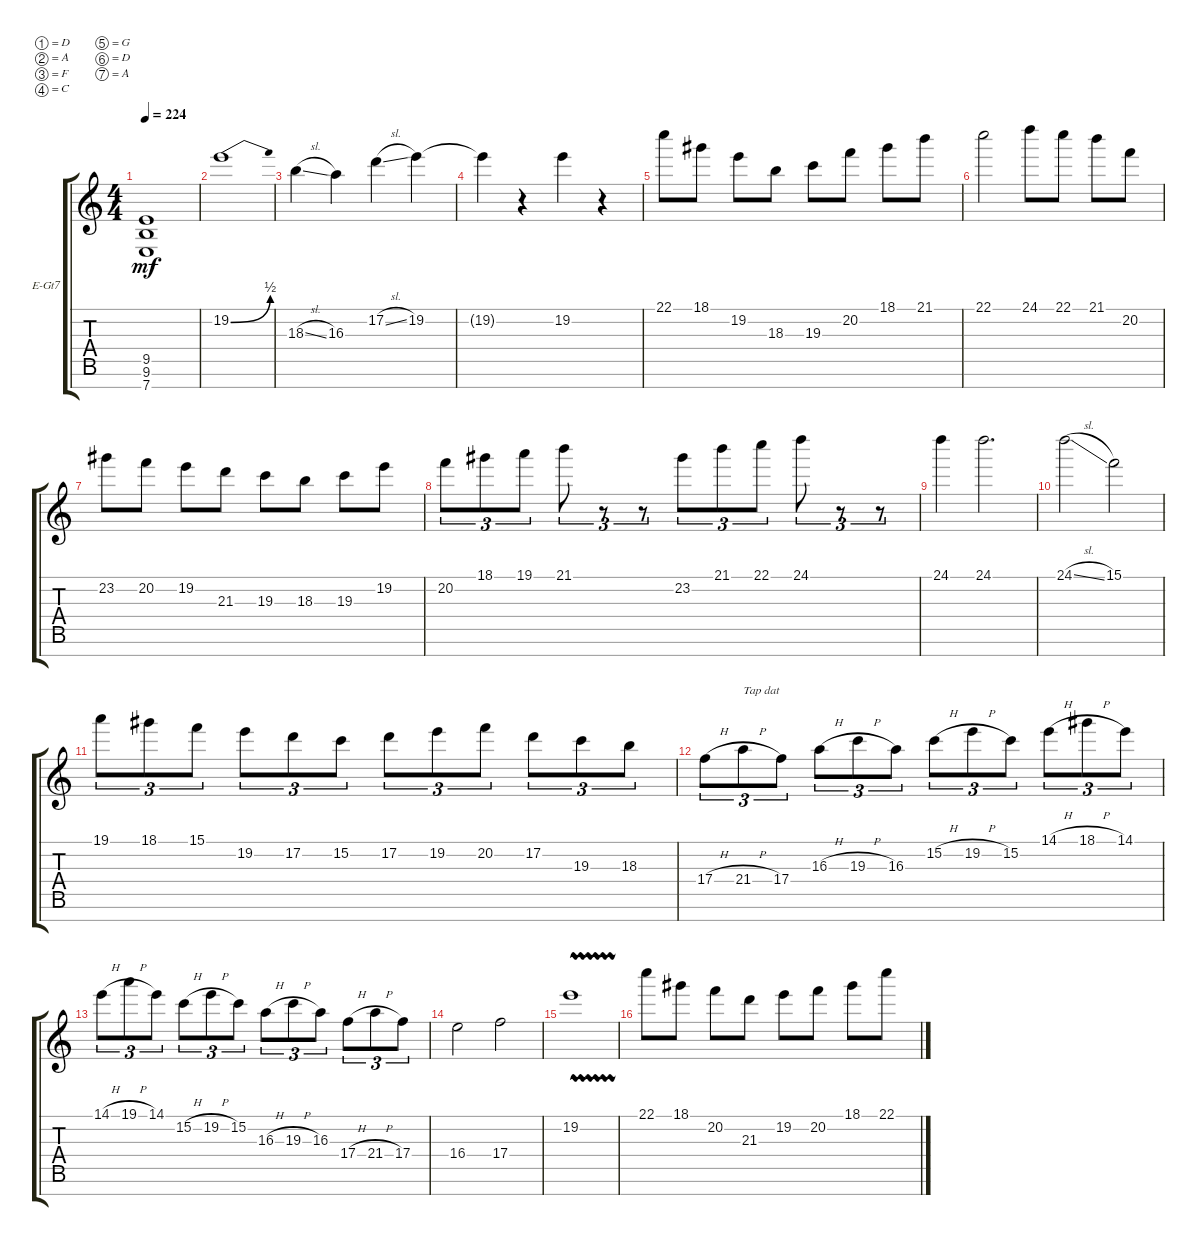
\defaultSystemsLayout 4
\bracketExtendMode groupsimilarinstruments
\firstSystemTrackNameOrientation horizontal
\otherSystemsTrackNameOrientation horizontal
\track ("Electric Guitar" "E-Gt7") {instrument distortionguitar}
\staff {score tabs}
\tuning (D4 A3 F3 C3 G2 D2 A1)
\ts (4 4)
\tempo 224
\clef g2
\ks c
(9.5 7.7 9.6).1{dy mf} |
19.2{be (bend 0 0 15 2)}.1 |
18.3{sl}.4 16.3.4 17.2{sl}.4 19.2.4 |
19.2{t}.4 r.4 19.2.4 r.4 |
22.1.8 18.1.8 19.2.8 18.3.8 19.3.8 20.2.8 18.1.8 21.1.8 |
22.1.2 24.1.8 22.1.8 21.1.8 20.2.8 |
23.2.8 20.2.8{beam split} 19.2.8 21.3.8 19.3.8 18.3.8 19.3.8 19.2.8 |
20.2.8{tu (3 2)} 18.1.8{tu (3 2)} 19.1.8{tu (3 2)} 21.1.8{tu (3 2)} r.8{tu (3 2)} r.8{tu (3 2)} 23.2.8{tu (3 2)} 21.1.8{tu (3 2)} 22.1.8{tu (3 2)} 24.1.8{tu (3 2)} r.8{tu (3 2)} r.8{tu (3 2)} |
24.1.4 24.1.2{d} |
24.1{sl}.2 15.1.2 |
19.1.8{tu (3 2)} 18.1.8{tu (3 2)} 15.1.8{tu (3 2)} 19.2.8{tu (3 2)} 17.2.8{tu (3 2)} 15.2.8{tu (3 2)} 17.2.8{tu (3 2)} 19.2.8{tu (3 2)} 20.2.8{tu (3 2)} 17.2.8{tu (3 2)} 19.3.8{tu (3 2)} 18.3.8{tu (3 2)} |
17.4{h}.8{tu (3 2)} 21.4{h}.8{tu (3 2) txt "Tap dat"} 17.4.8{tu (3 2)} 16.3{h}.8{tu (3 2)} 19.3{h}.8{tu (3 2)} 16.3.8{tu (3 2)} 15.2{h}.8{tu (3 2)} 19.2{h}.8{tu (3 2)} 15.2.8{tu (3 2)} 14.1{h}.8{tu (3 2)} 18.1{h}.8{tu (3 2)} 14.1.8{tu (3 2)} |
14.1{h}.8{tu (3 2)} 19.1{h}.8{tu (3 2)} 14.1.8{tu (3 2)} 15.2{h}.8{tu (3 2)} 19.2{h}.8{tu (3 2)} 15.2.8{tu (3 2)} 16.3{h}.8{tu (3 2)} 19.3{h}.8{tu (3 2)} 16.3.8{tu (3 2)} 17.4{h}.8{tu (3 2)} 21.4{h}.8{tu (3 2)} 17.4.8{tu (3 2)} |
16.4.2 17.4.2 |
19.2{vw}.1 |
22.1.8 18.1.8 20.2.8 21.3.8 19.2.8 20.2.8 18.1.8 22.1.8
